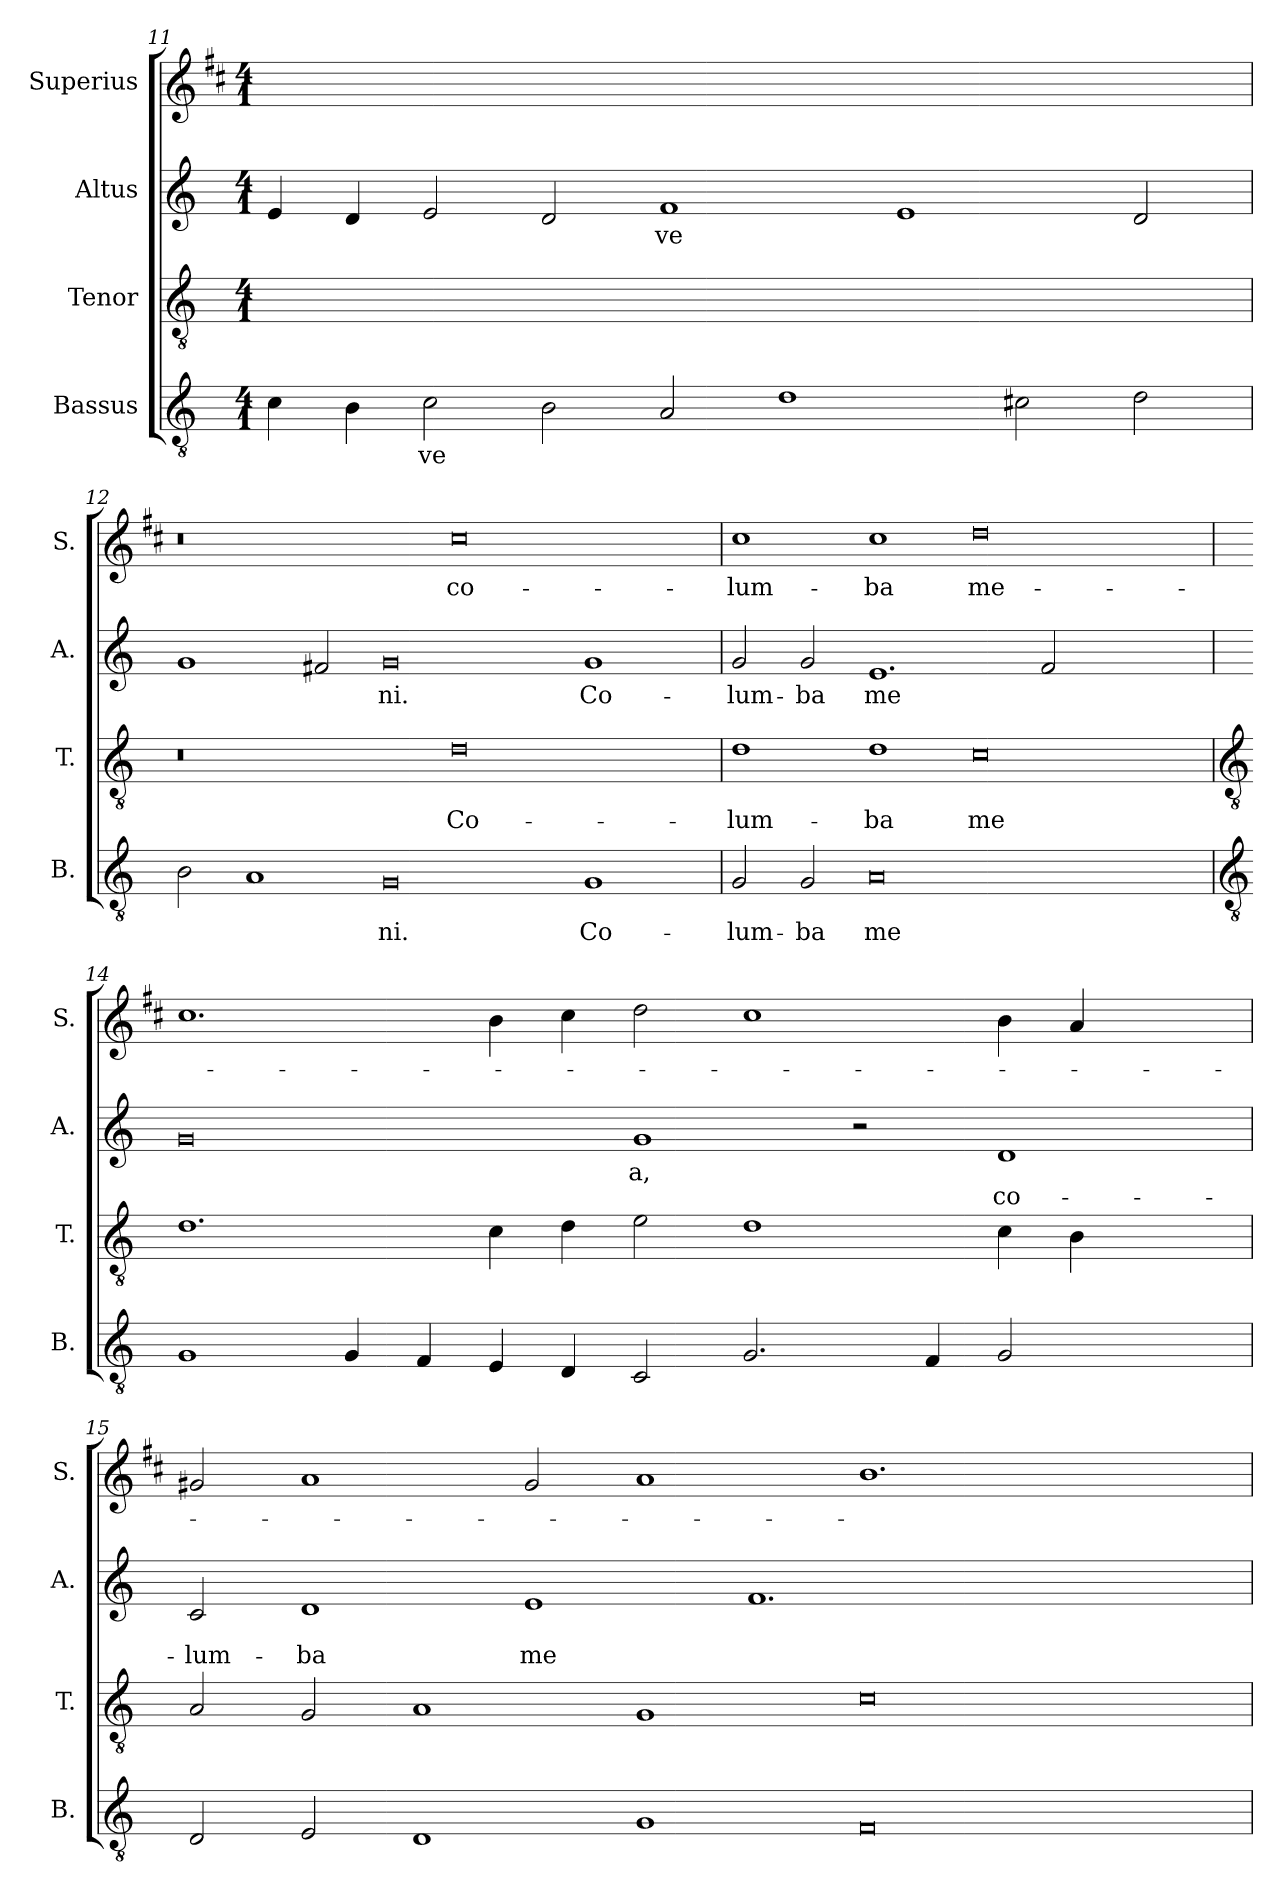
**kern	**text	**kern	**text	**kern	**text	**text	**kern	**text
*part4	*part4	*part3	*part3	*part2	*part2	*part2	*part1	*part1
*staff4	*staff4	*staff3	*staff3	*staff2	*staff2	*staff2	*staff1	*staff1
*I"Bassus	*	*I"Tenor	*	*I"Altus	*	*	*I"Superius	*
*I'B.	*	*I'T.	*	*I'A.	*	*	*I'S.	*
*clefGv2	*	*clefGv2	*	*clefG2	*	*	*clefG2	*
*	*	*	*	*	*	*	*ITrd1c2	*
*k[]	*	*k[]	*	*k[]	*	*	*k[]	*
*C:	*	*C:	*	*C:	*	*	*C:	*
*M4/1	*	*M4/1	*	*M4/1	*	*	*M4/1	*
=11	=11	=11	=11	=11	=11	=11	=11	=11
4c	.	00ryy	.	4e	.	.	00ryy	.
4B	.	.	.	4d	.	.	.	.
!	!LO:LY:b	!	!	!	!	!	!	!
2c	ve	.	.	2e	.	.	.	.
2B	.	.	.	2d	.	.	.	.
!	!	!	!	!	!LO:LY:b	!	!	!
2A	.	.	.	1f	ve	.	.	.
1d	.	.	.	.	.	.	.	.
.	.	.	.	1e	.	.	.	.
2c#	.	.	.	.	.	.	.	.
2d	.	.	.	2d	.	.	.	.
=12	=12	=12	=12	=12	=12	=12	=12	=12
2B	.	0r	.	1g	.	.	0r	.
1A	.	.	.	.	.	.	.	.
.	.	.	.	2f#	.	.	.	.
!	!LO:LY:b	!	!	!	!LO:LY:b	!	!	!
0G	ni.	.	.	0g	ni.	.	.	.
!	!	!	!LO:LY:b	!	!	!	!	!LO:LY:b
.	.	0d	Co-	.	.	.	0b	co-
!	!LO:LY:b	!	!	!	!LO:LY:b	!	!	!
1G	Co-	.	.	1g	Co-	.	.	.
.	.	2ryy	.	.	.	.	2ryy	.
=13	=13	=13	=13	=13	=13	=13	=13	=13
!	!LO:LY:b	!	!LO:LY:b	!	!LO:LY:b	!	!	!LO:LY:b
2G	-lum-	1d	-lum-	2g	-lum-	.	1b	-lum-
!	!LO:LY:b	!	!	!	!LO:LY:b	!	!	!
2G	-ba	.	.	2g	-ba	.	.	.
!	!LO:LY:b	!	!LO:LY:b	!	!LO:LY:b	!	!	!LO:LY:b
0A	me	1d	-ba	1.e	me	.	1b	-ba
!	!	!	!LO:LY:b	!	!	!	!	!LO:LY:b
.	.	0c	me	.	.	.	0cc	me-
.	.	.	.	2f	.	.	.	.
1ryy	.	.	.	1ryy	.	.	.	.
!!LO:LB:g=z
=14	=14	=14	=14	=14	=14	=14	=14	=14
*clefGv2	*	*clefGv2	*	*	*	*	*	*
1G	.	1.d	.	0g	.	.	1.b	.
4G	.	.	.	.	.	.	.	.
4F	.	.	.	.	.	.	.	.
4E	.	4c	.	.	.	.	4a	.
4D	.	4d	.	.	.	.	4b	.
!	!	!	!	!	!LO:LY:b	!	!	!
2C	.	2e	.	1g	a,	.	2cc	.
2.G	.	1d	.	.	.	.	1b	.
.	.	.	.	2r	.	.	.	.
4F	.	.	.	.	.	.	.	.
!	!	!	!	!	!	!LO:LY:b	!	!
2G	.	4c	.	1d	.	co-	4a	.
.	.	4B	.	.	.	.	4g	.
2ryy	.	2ryy	.	.	.	.	2ryy	.
=15	=15	=15	=15	=15	=15	=15	=15	=15
!	!	!	!	!	!	!LO:LY:b	!	!
2D	.	2A	.	2c	.	-lum-	2f#	.
!	!	!	!	!	!	!LO:LY:b	!	!
2E	.	2G	.	1d	.	-ba	1g	.
1D	.	1A	.	.	.	.	.	.
!	!	!	!	!	!	!LO:LY:b	!	!
.	.	.	.	1e	.	me	2f#	.
1G	.	1G	.	.	.	.	1g	.
.	.	.	.	1.f	.	.	.	.
0F	.	0c	.	.	.	.	1.a	.
.	.	.	.	1ryy	.	.	.	.
.	.	.	.	.	.	.	2ryy	.
=	=	=	=	=	=	=	=	=
*-	*-	*-	*-	*-	*-	*-	*-	*-
